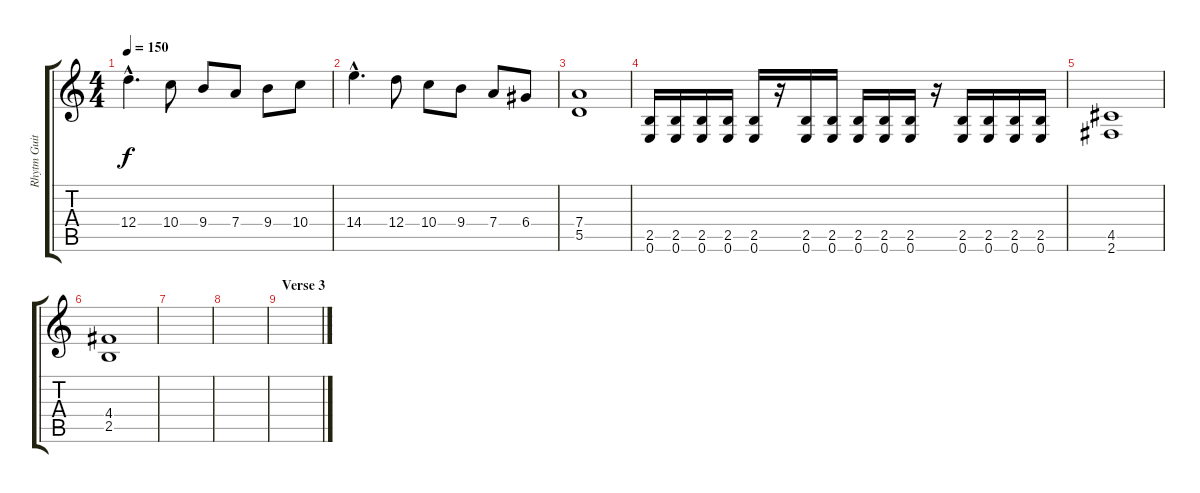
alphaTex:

\track ("Rhytm Guitar" "Rhytm Guit") {instrument distortionguitar}
\staff {score tabs}
\tuning (E4 B3 G3 D3 A2 E2) {hide}
\ts (4 4)
\tempo 150
\clef g2
\ks c
12.4{hac}.4{d dy f} 10.4.8 9.4.8 7.4.8 9.4.8 10.4.8 |
14.4{hac}.4{d} 12.4.8 10.4.8 9.4.8 7.4.8 6.4.8 |
(7.4 5.5).1 |
(2.5 0.6).16 (2.5 0.6).16 (2.5 0.6).16 (2.5 0.6).16 (2.5 0.6).16 r.16 (2.5 0.6).16 (2.5 0.6).16 (2.5 0.6).16 (2.5 0.6).16 (2.5 0.6).16 r.16 (2.5 0.6).16 (2.5 0.6).16 (2.5 0.6).16 (2.5 0.6).16 |
(4.5 2.6).1 |
(4.4 2.5).1 |
|
|
\section ("" "Verse 3")
